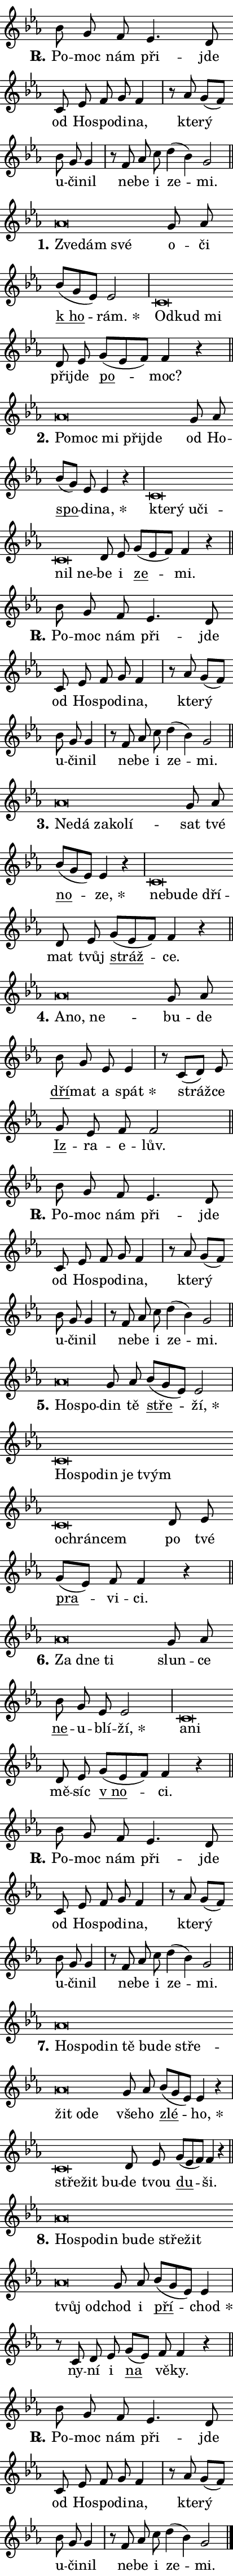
\version "2.22.1"
\header { tagline = "" }
\paper {
  indent = 0\cm
  top-margin = 0\cm
  right-margin = 0\cm
  bottom-margin = 0\cm
  left-margin = 0\cm
  paper-width = 7\cm
  page-breaking = #ly:one-page-breaking
  system-system-spacing.basic-distance = #11
  score-system-spacing.basic-distance = #11
  ragged-last = ##f
}


%% Author: Thomas Morley
%% https://lists.gnu.org/archive/html/lilypond-user/2020-05/msg00002.html
#(define (line-position grob)
"Returns position of @var[grob} in current system:
   @code{'start}, if at first time-step
   @code{'end}, if at last time-step
   @code{'middle} otherwise
"
  (let* ((col (ly:item-get-column grob))
         (ln (ly:grob-object col 'left-neighbor))
         (rn (ly:grob-object col 'right-neighbor))
         (col-to-check-left (if (ly:grob? ln) ln col))
         (col-to-check-right (if (ly:grob? rn) rn col))
         (break-dir-left
           (and
             (ly:grob-property col-to-check-left 'non-musical #f)
             (ly:item-break-dir col-to-check-left)))
         (break-dir-right
           (and
             (ly:grob-property col-to-check-right 'non-musical #f)
             (ly:item-break-dir col-to-check-right))))
        (cond ((eqv? 1 break-dir-left) 'start)
              ((eqv? -1 break-dir-right) 'end)
              (else 'middle))))

#(define (tranparent-at-line-position vctor)
  (lambda (grob)
  "Relying on @code{line-position} select the relevant enry from @var{vctor}.
Used to determine transparency,"
    (case (line-position grob)
      ((end) (not (vector-ref vctor 0)))
      ((middle) (not (vector-ref vctor 1)))
      ((start) (not (vector-ref vctor 2))))))

noteHeadBreakVisibility =
#(define-music-function (break-visibility)(vector?)
"Makes @code{NoteHead}s transparent relying on @var{break-visibility}"
#{
  \override NoteHead.transparent =
    #(tranparent-at-line-position break-visibility)
#})

#(define delete-ledgers-for-transparent-note-heads
  (lambda (grob)
    "Reads whether a @code{NoteHead} is transparent.
If so this @code{NoteHead} is removed from @code{'note-heads} from
@var{grob}, which is supposed to be @code{LedgerLineSpanner}.
As a result ledgers are not printed for this @code{NoteHead}"
    (let* ((nhds-array (ly:grob-object grob 'note-heads))
           (nhds-list
             (if (ly:grob-array? nhds-array)
                 (ly:grob-array->list nhds-array)
                 '()))
           ;; Relies on the transparent-property being done before
           ;; Staff.LedgerLineSpanner.after-line-breaking is executed.
           ;; This is fragile ...
           (to-keep
             (remove
               (lambda (nhd)
                 (ly:grob-property nhd 'transparent #f))
               nhds-list)))
      ;; TODO find a better method to iterate over grob-arrays, similiar
      ;; to filter/remove etc for lists
      ;; For now rebuilt from scratch
      (set! (ly:grob-object grob 'note-heads)  '())
      (for-each
        (lambda (nhd)
          (ly:pointer-group-interface::add-grob grob 'note-heads nhd))
        to-keep))))

hideNotes = {
  \noteHeadBreakVisibility #begin-of-line-visible
}
unHideNotes = {
  \noteHeadBreakVisibility #all-visible
}

% work-around for resetting accidentals
% https://lilypond.org/doc/v2.23/Documentation/notation/displaying-rhythms#unmetered-music
cadenzaMeasure = {
  \cadenzaOff
  \partial 1024 s1024
  \cadenzaOn
}

#(define-markup-command (accent layout props text) (markup?)
  "Underline accented syllable"
  (interpret-markup layout props
    #{\markup \override #'(offset . 4.3) \underline { #text }#}))

responsum = \markup \concat {
  "R" \hspace #-1.05 \path #0.1 #'((moveto 0 0.07) (lineto 0.9 0.8)) \hspace #0.05 "."
}

\layout {
    \context {
        \Staff
        \remove "Time_signature_engraver"
        \override LedgerLineSpanner.after-line-breaking = #delete-ledgers-for-transparent-note-heads
    }
    \context {
        \Voice {
            \override NoteHead.output-attributes = #'((class . "notehead"))
            \override Hairpin.height = #0.55
        }
    }
    \context {
        \Lyrics {
            \override StanzaNumber.output-attributes = #'((class . "stanzanumber"))
            \override LyricSpace.minimum-distance = #0.9
            \override LyricText.font-name = #"TeX Gyre Schola"
            \override LyricText.font-size = 1
            \override StanzaNumber.font-name = #"TeX Gyre Schola Bold"
            \override StanzaNumber.font-size = 1
        }
    }
}

% magnetic-lyrics.ily
%
%   written by
%     Jean Abou Samra <jean@abou-samra.fr>
%     Werner Lemberg <wl@gnu.org>
%
%   adapted by
%     Jiri Hon <jiri.hon@gmail.com>
%
% Version 2022-Apr-15

% https://www.mail-archive.com/lilypond-user@gnu.org/msg149350.html

#(define (Left_hyphen_pointer_engraver context)
   "Collect syllable-hyphen-syllable occurrences in lyrics and store
them in properties.  This engraver only looks to the left.  For
example, if the lyrics input is @code{foo -- bar}, it does the
following.

@itemize @bullet
@item
Set the @code{text} property of the @code{LyricHyphen} grob between
@q{foo} and @q{bar} to @code{foo}.

@item
Set the @code{left-hyphen} property of the @code{LyricText} grob with
text @q{foo} to the @code{LyricHyphen} grob between @q{foo} and
@q{bar}.
@end itemize

Use this auxiliary engraver in combination with the
@code{lyric-@/text::@/apply-@/magnetic-@/offset!} hook."
   (let ((hyphen #f)
         (text #f))
     (make-engraver
      (acknowledgers
       ((lyric-syllable-interface engraver grob source-engraver)
        (set! text grob)))
      (end-acknowledgers
       ((lyric-hyphen-interface engraver grob source-engraver)
        ;(when (not (grob::has-interface grob 'lyric-space-interface))
          (set! hyphen grob)));)
      ((stop-translation-timestep engraver)
       (when (and text hyphen)
         (ly:grob-set-object! text 'left-hyphen hyphen))
       (set! text #f)
       (set! hyphen #f)))))

#(define (lyric-text::apply-magnetic-offset! grob)
   "If the space between two syllables is less than the value in
property @code{LyricText@/.details@/.squash-threshold}, move the right
syllable to the left so that it gets concatenated with the left
syllable.

Use this function as a hook for
@code{LyricText@/.after-@/line-@/breaking} if the
@code{Left_@/hyphen_@/pointer_@/engraver} is active."
   (let ((hyphen (ly:grob-object grob 'left-hyphen #f)))
     (when hyphen
       (let ((left-text (ly:spanner-bound hyphen LEFT)))
         (when (grob::has-interface left-text 'lyric-syllable-interface)
           (let* ((common (ly:grob-common-refpoint grob left-text X))
                  (this-x-ext (ly:grob-extent grob common X))
                  (left-x-ext
                   (begin
                     ;; Trigger magnetism for left-text.
                     (ly:grob-property left-text 'after-line-breaking)
                     (ly:grob-extent left-text common X)))
                  ;; `delta` is the gap width between two syllables.
                  (delta (- (interval-start this-x-ext)
                            (interval-end left-x-ext)))
                  (details (ly:grob-property grob 'details))
                  (threshold (assoc-get 'squash-threshold details 0.2)))
             (when (< delta threshold)
               (let* (;; We have to manipulate the input text so that
                      ;; ligatures crossing syllable boundaries are not
                      ;; disabled.  For languages based on the Latin
                      ;; script this is essentially a beautification.
                      ;; However, for non-Western scripts it can be a
                      ;; necessity.
                      (lt (ly:grob-property left-text 'text))
                      (rt (ly:grob-property grob 'text))
                      (is-space (grob::has-interface hyphen 'lyric-space-interface))
                      (space (if is-space " " ""))
                      (space-markup (grob-interpret-markup grob " "))
                      (space-size (interval-length (ly:stencil-extent space-markup X)))
                      (extra-delta (if is-space space-size 0))
                      ;; Append new syllable.
                      (ltrt-space (if (and (string? lt) (string? rt))
                                (string-append lt space rt)
                                (make-concat-markup (list lt space rt))))
                      ;; Right-align `ltrt` to the right side.
                      (ltrt-space-markup (grob-interpret-markup
                               grob
                               (make-translate-markup
                                (cons (interval-length this-x-ext) 0)
                                (make-right-align-markup ltrt-space)))))
                 (begin
                   ;; Don't print `left-text`.
                   (ly:grob-set-property! left-text 'stencil #f)
                   ;; Set text and stencil (which holds all collected
                   ;; syllables so far) and shift it to the left.
                   (ly:grob-set-property! grob 'text ltrt-space)
                   (ly:grob-set-property! grob 'stencil ltrt-space-markup)
                   (ly:grob-translate-axis! grob (- (- delta extra-delta)) X))))))))))


#(define (lyric-hyphen::displace-bounds-first grob)
   ;; Make very sure this callback isn't triggered too early.
   (let ((left (ly:spanner-bound grob LEFT))
         (right (ly:spanner-bound grob RIGHT)))
     (ly:grob-property left 'after-line-breaking)
     (ly:grob-property right 'after-line-breaking)
     (ly:lyric-hyphen::print grob)))

squashThreshold = #0.4

\layout {
  \context {
    \Lyrics
    \consists #Left_hyphen_pointer_engraver
    \override LyricText.after-line-breaking =
      #lyric-text::apply-magnetic-offset!
    \override LyricHyphen.stencil = #lyric-hyphen::displace-bounds-first
    \override LyricText.details.squash-threshold = \squashThreshold
    \override LyricHyphen.minimum-distance = 0
    \override LyricHyphen.minimum-length = \squashThreshold
  }
}

squash = \override LyricText.details.squash-threshold = 9999
unSquash = \override LyricText.details.squash-threshold = \squashThreshold

left = \override LyricText.self-alignment-X = #LEFT
unLeft = \revert LyricText.self-alignment-X

starOffset = #(lambda (grob) 
                (let ((x_offset (ly:self-alignment-interface::aligned-on-x-parent grob)))
                  (if (= x_offset 0) 0 (+ x_offset 1.2))))

star = #(define-music-function (syllable)(string?)
"Append star separator at the end of a syllable"
#{
  \once \override LyricText.X-offset = #starOffset
  \lyricmode { \markup {
    #syllable
    \override #'((font-name . "TeX Gyre Schola Bold")) \hspace #0.2 \lower #0.65 \larger "*"
  } }
#})

starAccent = #(define-music-function (syllable)(string?)
"Append star separator at the end of a syllable and make accent"
#{
  \once \override LyricText.X-offset = #starOffset
  \lyricmode { \markup {
    \accent #syllable
    \override #'((font-name . "TeX Gyre Schola Bold")) \hspace #0.2 \lower #0.65 \larger "*"
  } }
#})

breath = #(define-music-function (syllable)(string?)
"Append breathing indicator at the end of a syllable"
#{
  \lyricmode { \markup { #syllable "+" } }
#})

optionalBreath = #(define-music-function (syllable)(string?)
"Append optional breathing indicator at the end of a syllable"
#{
  \lyricmode { \markup { #syllable "(+)" } }
#})


\score {
    <<
        \new Voice = "melody" { \cadenzaOn \key es \major \relative { bes'8 g f es4. d8 \bar "" c es f g f4 \cadenzaMeasure \bar "|" r8 as g[( f)] \bar "" bes8 g g4 \cadenzaMeasure \bar "|" r8 f as c \bar "" d4( bes) g2 \cadenzaMeasure \bar "||" \break }
\relative { as'\breve*1/16 \hideNotes \breve*1/16 \breve*1/16 \bar "" \unHideNotes g8 as \bar "" bes[( g es)] es2 \cadenzaMeasure \bar "|" c\breve*1/16 \hideNotes \breve*1/16 \breve*1/16 \bar "" \unHideNotes d8 es \bar "" g[( es f)] f4 r \cadenzaMeasure \bar "||" \break }
\relative { as'\breve*1/16 \hideNotes \breve*1/16 \bar "" \breve*1/16 \bar "" \breve*1/16 \breve*1/16 \bar "" \unHideNotes g8 as \bar "" bes[( g)] es es4 r \cadenzaMeasure \bar "|" c\breve*1/16 \hideNotes \breve*1/16 \bar "" \breve*1/16 \bar "" \breve*1/16 \bar "" \breve*1/16 \breve*1/16 \bar "" \unHideNotes d8 es \bar "" g[( es f)] f4 r \cadenzaMeasure \bar "||" \break }
\relative { bes'8 g f es4. d8 \bar "" c es f g f4 \cadenzaMeasure \bar "|" r8 as g[( f)] \bar "" bes8 g g4 \cadenzaMeasure \bar "|" r8 f as c \bar "" d4( bes) g2 \cadenzaMeasure \bar "||" \break }
\relative { as'\breve*1/16 \hideNotes \breve*1/16 \bar "" \breve*1/16 \bar "" \breve*1/16 \breve*1/16 \bar "" \unHideNotes g8 as \bar "" bes[( g es)] es4 r \cadenzaMeasure \bar "|" c\breve*1/16 \hideNotes \breve*1/16 \bar "" \breve*1/16 \breve*1/16 \bar "" \unHideNotes d8 es \bar "" g[( es f)] f4 r \cadenzaMeasure \bar "||" \break }
\relative { as'\breve*1/16 \hideNotes \breve*1/16 \breve*1/16 \bar "" \unHideNotes g8 as \bar "" bes g es es4 \cadenzaMeasure \bar "|" r8 c[( d)] es \bar "" g es f f2 \cadenzaMeasure \bar "||" \break }
\relative { bes'8 g f es4. d8 \bar "" c es f g f4 \cadenzaMeasure \bar "|" r8 as g[( f)] \bar "" bes8 g g4 \cadenzaMeasure \bar "|" r8 f as c \bar "" d4( bes) g2 \cadenzaMeasure \bar "||" \break }
\relative { as'\breve*1/16 \hideNotes \breve*1/16 \bar "" \unHideNotes g8 as \bar "" bes[( g es)] es2 \cadenzaMeasure \bar "|" c\breve*1/16 \hideNotes \breve*1/16 \bar "" \breve*1/16 \bar "" \breve*1/16 \bar "" \breve*1/16 \bar "" \breve*1/16 \bar "" \breve*1/16 \breve*1/16 \bar "" \unHideNotes d8 es \bar "" g[( es)] f f4 r \cadenzaMeasure \bar "||" \break }
\relative { as'\breve*1/16 \hideNotes \breve*1/16 \breve*1/16 \bar "" \unHideNotes g8 as \bar "" bes g es es2 \cadenzaMeasure \bar "|" c\breve*1/16 \hideNotes \breve*1/16 \bar "" \unHideNotes d8 es \bar "" g[( es f)] f4 r \cadenzaMeasure \bar "||" \break }
\relative { bes'8 g f es4. d8 \bar "" c es f g f4 \cadenzaMeasure \bar "|" r8 as g[( f)] \bar "" bes8 g g4 \cadenzaMeasure \bar "|" r8 f as c \bar "" d4( bes) g2 \cadenzaMeasure \bar "||" \break }
\relative { as'\breve*1/16 \hideNotes \breve*1/16 \bar "" \breve*1/16 \bar "" \breve*1/16 \bar "" \breve*1/16 \bar "" \breve*1/16 \bar "" \breve*1/16 \bar "" \breve*1/16 \bar "" \breve*1/16 \breve*1/16 \bar "" \unHideNotes g8 as \bar "" bes[( g es)] es4 r \cadenzaMeasure \bar "|" c\breve*1/16 \hideNotes \breve*1/16 \breve*1/16 \bar "" \unHideNotes d8 es \bar "" g[( es f)] f4 r \cadenzaMeasure \bar "||" \break }
\relative { as'\breve*1/16 \hideNotes \breve*1/16 \bar "" \breve*1/16 \bar "" \breve*1/16 \bar "" \breve*1/16 \bar "" \breve*1/16 \bar "" \breve*1/16 \bar "" \breve*1/16 \breve*1/16 \bar "" \unHideNotes g8 as \bar "" bes[( g es)] es4 \cadenzaMeasure \bar "|" r8 c8 d8 es \bar "" g[( es)] f f4 r \cadenzaMeasure \bar "||" \break }
\relative { bes'8 g f es4. d8 \bar "" c es f g f4 \cadenzaMeasure \bar "|" r8 as g[( f)] \bar "" bes8 g g4 \cadenzaMeasure \bar "|" r8 f as c \bar "" d4( bes) g2 \cadenzaMeasure \bar "||" \break } \bar "|." }
        \new Lyrics \lyricsto "melody" { \lyricmode { \set stanza = \responsum
Po -- moc nám při -- jde od Ho -- spo -- di -- na, kte -- rý u -- či -- nil ne -- be i ze -- mi.
\set stanza = "1."
\left Zve -- \squash dám své \unLeft \unSquash o -- či \markup \accent "k ho" -- \star rám. \left Od -- \squash kud mi \unLeft \unSquash při -- jde \markup \accent po -- moc?
\set stanza = "2."
\left Po -- \squash moc mi při -- jde \unLeft \unSquash od Ho -- \markup \accent spo -- di -- \star na, \left kte -- \squash rý u -- či -- nil ne -- \unLeft \unSquash be i \markup \accent ze -- mi.
\set stanza = \responsum
Po -- moc nám při -- jde od Ho -- spo -- di -- na, kte -- rý u -- či -- nil ne -- be i ze -- mi.
\set stanza = "3."
\left Ne -- \squash dá za -- ko -- lí -- \unLeft \unSquash sat tvé \markup \accent no -- \star ze, \left ne -- \squash bu -- de dří -- \unLeft \unSquash mat tvůj \markup \accent stráž -- ce.
\set stanza = "4."
\left A -- \squash no, ne -- \unLeft \unSquash bu -- de \markup \accent dří -- mat a \star spát stráž -- ce \markup \accent Iz -- ra -- e -- lův.
\set stanza = \responsum
Po -- moc nám při -- jde od Ho -- spo -- di -- na, kte -- rý u -- či -- nil ne -- be i ze -- mi.
\set stanza = "5."
\left Ho -- \squash spo -- \unLeft \unSquash din tě \markup \accent stře -- \star ží, \left Ho -- \squash spo -- din je tvým o -- chrán -- cem \unLeft \unSquash po tvé \markup \accent pra -- vi -- ci.
\set stanza = "6."
\left Za \squash dne ti \unLeft \unSquash slun -- ce \markup \accent ne -- u -- blí -- \star ží, \left a -- \squash ni \unLeft \unSquash mě -- síc \markup \accent "v no" -- ci.
\set stanza = \responsum
Po -- moc nám při -- jde od Ho -- spo -- di -- na, kte -- rý u -- či -- nil ne -- be i ze -- mi.
\set stanza = "7."
\left Ho -- \squash spo -- din tě bu -- de stře -- žit o -- de \unLeft \unSquash vše -- ho \markup \accent zlé -- \star ho, \left stře -- \squash žit bu -- \unLeft \unSquash de tvou \markup \accent du -- ši.
\set stanza = "8."
\left Ho -- \squash spo -- din bu -- de stře -- žit tvůj od -- \unLeft \unSquash chod i \markup \accent pří -- \star chod ny -- ní i \markup \accent na vě -- ky.
\set stanza = \responsum
Po -- moc nám při -- jde od Ho -- spo -- di -- na, kte -- rý u -- či -- nil ne -- be i ze -- mi. } }
    >>
    \layout {}
}
